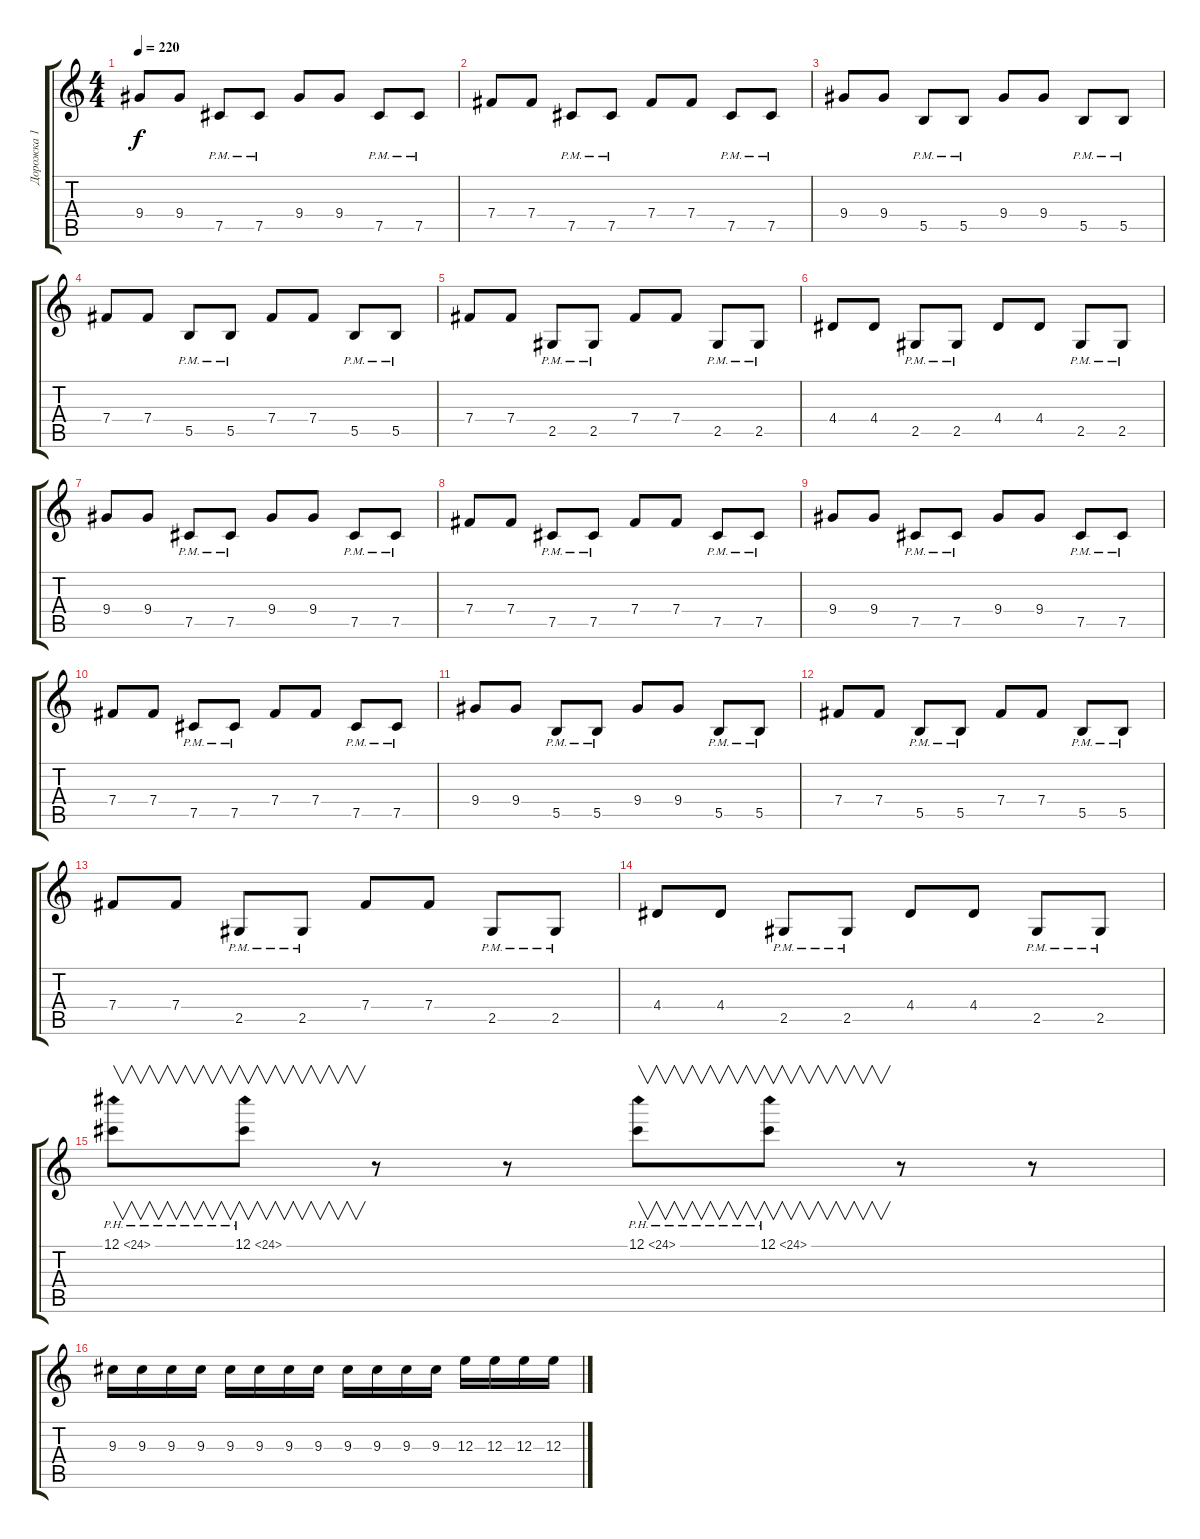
\track ("Дорожка 1" "Дорожка 1") {instrument overdrivenguitar}
\staff {score tabs}
\tuning (Db4 Ab3 E3 B2 Gb2 Db2) {hide}
\ts (4 4)
\tempo 220
\clef g2
\ks c
9.4.8{dy f} 9.4.8 7.5{pm}.8 7.5{pm}.8 9.4.8 9.4.8 7.5{pm}.8 7.5{pm}.8 |
7.4.8 7.4.8 7.5{pm}.8 7.5{pm}.8 7.4.8 7.4.8 7.5{pm}.8 7.5{pm}.8 |
9.4.8 9.4.8 5.5{pm}.8 5.5{pm}.8 9.4.8 9.4.8 5.5{pm}.8 5.5{pm}.8 |
7.4.8 7.4.8 5.5{pm}.8 5.5{pm}.8 7.4.8 7.4.8 5.5{pm}.8 5.5{pm}.8 |
7.4.8 7.4.8 2.5{pm}.8 2.5{pm}.8 7.4.8 7.4.8 2.5{pm}.8 2.5{pm}.8 |
4.4.8 4.4.8 2.5{pm}.8 2.5{pm}.8 4.4.8 4.4.8 2.5{pm}.8 2.5{pm}.8 |
9.4.8 9.4.8 7.5{pm}.8 7.5{pm}.8 9.4.8 9.4.8 7.5{pm}.8 7.5{pm}.8 |
7.4.8 7.4.8 7.5{pm}.8 7.5{pm}.8 7.4.8 7.4.8 7.5{pm}.8 7.5{pm}.8 |
9.4.8 9.4.8 7.5{pm}.8 7.5{pm}.8 9.4.8 9.4.8 7.5{pm}.8 7.5{pm}.8 |
7.4.8 7.4.8 7.5{pm}.8 7.5{pm}.8 7.4.8 7.4.8 7.5{pm}.8 7.5{pm}.8 |
9.4.8 9.4.8 5.5{pm}.8 5.5{pm}.8 9.4.8 9.4.8 5.5{pm}.8 5.5{pm}.8 |
7.4.8 7.4.8 5.5{pm}.8 5.5{pm}.8 7.4.8 7.4.8 5.5{pm}.8 5.5{pm}.8 |
7.4.8 7.4.8 2.5{pm}.8 2.5{pm}.8 7.4.8 7.4.8 2.5{pm}.8 2.5{pm}.8 |
4.4.8 4.4.8 2.5{pm}.8 2.5{pm}.8 4.4.8 4.4.8 2.5{pm}.8 2.5{pm}.8 |
12.1{ph 12}.8{v} 12.1{ph 12}.8{v} r.8 r.8 12.1{ph 12}.8{v} 12.1{ph 12}.8{v} r.8 r.8 |
9.3.16 9.3.16 9.3.16 9.3.16 9.3.16 9.3.16 9.3.16 9.3.16 9.3.16 9.3.16 9.3.16 9.3.16 12.3.16 12.3.16 12.3.16 12.3.16
